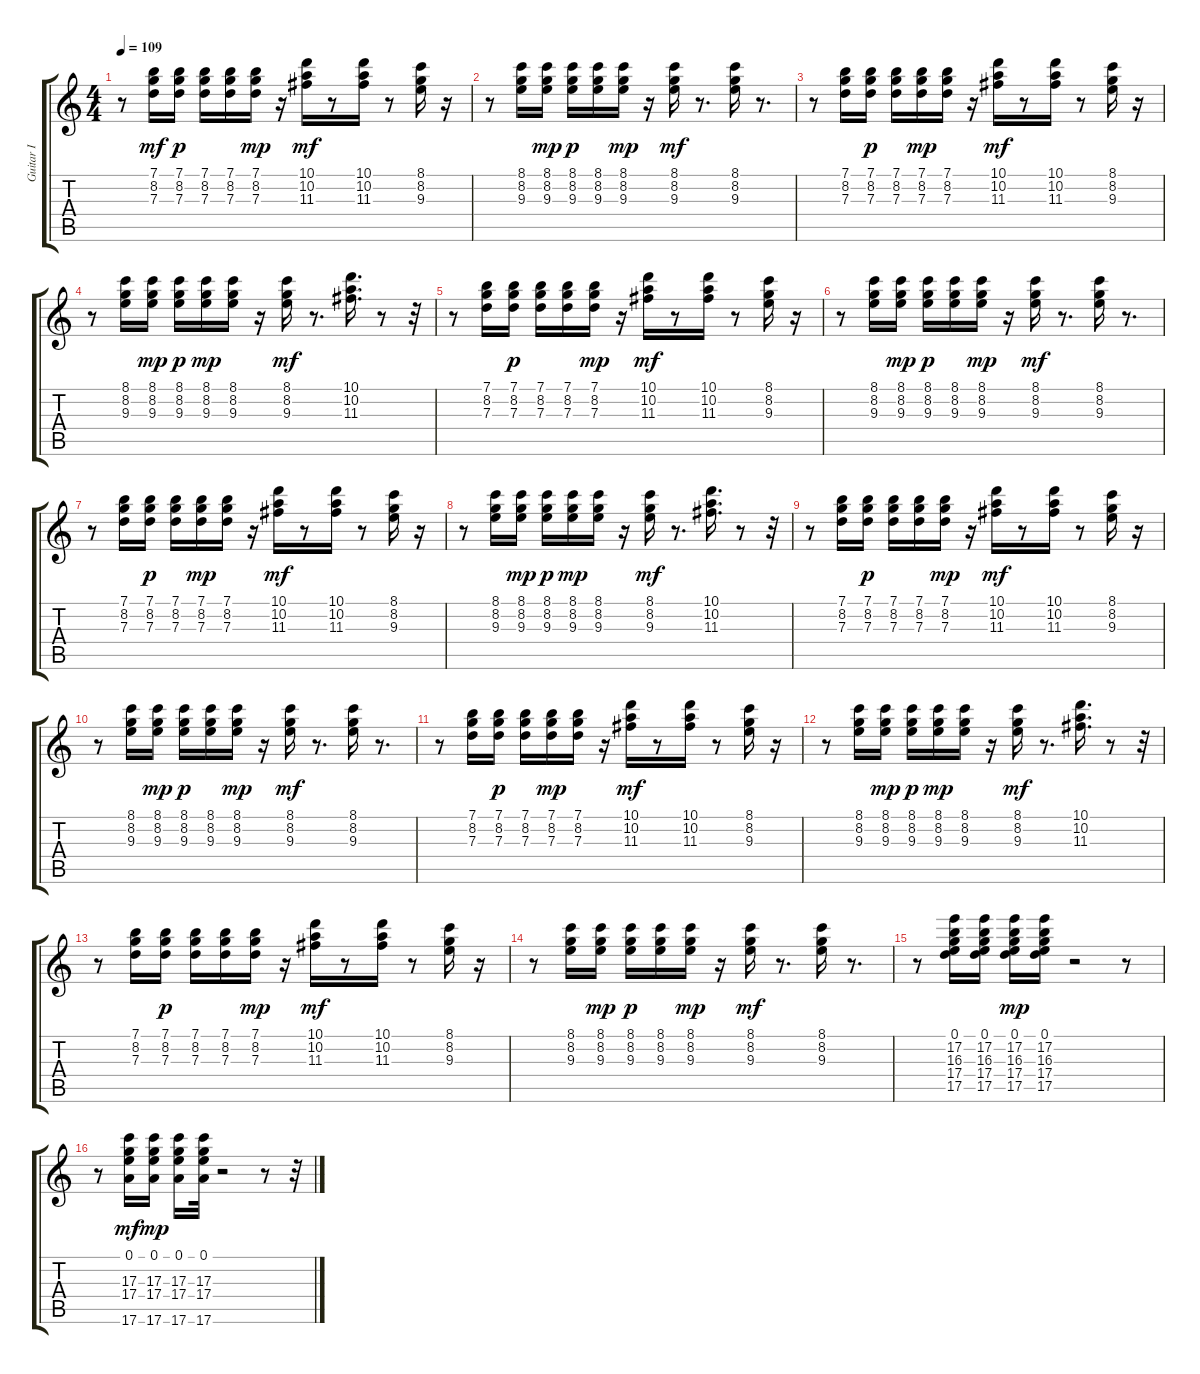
\track ("Guitar I" "Guitar I") {instrument electricguitarjazz}
\staff {score tabs}
\tuning (E4 B3 G3 D3 A2 E2) {hide}
\ts (4 4)
\tempo 109
\clef g2
\ks c
r.8{dy mf} (7.1 8.2 7.3).16 (7.1 8.2 7.3).16{dy p} (7.1 8.2 7.3).16 (7.1 8.2 7.3).16 (7.1 8.2 7.3).16{dy mp} r.16 (10.1 10.2 11.3).16{dy mf} r.8 (10.1 10.2 11.3).16 r.8 (8.1 8.2 9.3).16 r.16 |
r.8 (8.1 8.2 9.3).16 (8.1 8.2 9.3).16{dy mp} (8.1 8.2 9.3).16{dy p} (8.1 8.2 9.3).16 (8.1 8.2 9.3).16{dy mp} r.16 (8.1 8.2 9.3).16{dy mf} r.8{d} (8.1 8.2 9.3).16 r.8{d} |
r.8 (7.1 8.2 7.3).16 (7.1 8.2 7.3).16{dy p} (7.1 8.2 7.3).16 (7.1 8.2 7.3).16{dy mp} (7.1 8.2 7.3).16 r.16 (10.1 10.2 11.3).16{dy mf} r.8 (10.1 10.2 11.3).16 r.8 (8.1 8.2 9.3).16 r.16 |
r.8 (8.1 8.2 9.3).16 (8.1 8.2 9.3).16{dy mp} (8.1 8.2 9.3).16{dy p} (8.1 8.2 9.3).16{dy mp} (8.1 8.2 9.3).16 r.16 (8.1 8.2 9.3).16{dy mf} r.8{d} (10.1 10.2 11.3).16{d} r.8 r.32 |
r.8 (7.1 8.2 7.3).16 (7.1 8.2 7.3).16{dy p} (7.1 8.2 7.3).16 (7.1 8.2 7.3).16 (7.1 8.2 7.3).16{dy mp} r.16 (10.1 10.2 11.3).16{dy mf} r.8 (10.1 10.2 11.3).16 r.8 (8.1 8.2 9.3).16 r.16 |
r.8 (8.1 8.2 9.3).16 (8.1 8.2 9.3).16{dy mp} (8.1 8.2 9.3).16{dy p} (8.1 8.2 9.3).16 (8.1 8.2 9.3).16{dy mp} r.16 (8.1 8.2 9.3).16{dy mf} r.8{d} (8.1 8.2 9.3).16 r.8{d} |
r.8 (7.1 8.2 7.3).16 (7.1 8.2 7.3).16{dy p} (7.1 8.2 7.3).16 (7.1 8.2 7.3).16{dy mp} (7.1 8.2 7.3).16 r.16 (10.1 10.2 11.3).16{dy mf} r.8 (10.1 10.2 11.3).16 r.8 (8.1 8.2 9.3).16 r.16 |
r.8 (8.1 8.2 9.3).16 (8.1 8.2 9.3).16{dy mp} (8.1 8.2 9.3).16{dy p} (8.1 8.2 9.3).16{dy mp} (8.1 8.2 9.3).16 r.16 (8.1 8.2 9.3).16{dy mf} r.8{d} (10.1 10.2 11.3).16{d} r.8 r.32 |
r.8 (7.1 8.2 7.3).16 (7.1 8.2 7.3).16{dy p} (7.1 8.2 7.3).16 (7.1 8.2 7.3).16 (7.1 8.2 7.3).16{dy mp} r.16 (10.1 10.2 11.3).16{dy mf} r.8 (10.1 10.2 11.3).16 r.8 (8.1 8.2 9.3).16 r.16 |
r.8 (8.1 8.2 9.3).16 (8.1 8.2 9.3).16{dy mp} (8.1 8.2 9.3).16{dy p} (8.1 8.2 9.3).16 (8.1 8.2 9.3).16{dy mp} r.16 (8.1 8.2 9.3).16{dy mf} r.8{d} (8.1 8.2 9.3).16 r.8{d} |
r.8 (7.1 8.2 7.3).16 (7.1 8.2 7.3).16{dy p} (7.1 8.2 7.3).16 (7.1 8.2 7.3).16{dy mp} (7.1 8.2 7.3).16 r.16 (10.1 10.2 11.3).16{dy mf} r.8 (10.1 10.2 11.3).16 r.8 (8.1 8.2 9.3).16 r.16 |
r.8 (8.1 8.2 9.3).16 (8.1 8.2 9.3).16{dy mp} (8.1 8.2 9.3).16{dy p} (8.1 8.2 9.3).16{dy mp} (8.1 8.2 9.3).16 r.16 (8.1 8.2 9.3).16{dy mf} r.8{d} (10.1 10.2 11.3).16{d} r.8 r.32 |
r.8 (7.1 8.2 7.3).16 (7.1 8.2 7.3).16{dy p} (7.1 8.2 7.3).16 (7.1 8.2 7.3).16 (7.1 8.2 7.3).16{dy mp} r.16 (10.1 10.2 11.3).16{dy mf} r.8 (10.1 10.2 11.3).16 r.8 (8.1 8.2 9.3).16 r.16 |
r.8 (8.1 8.2 9.3).16 (8.1 8.2 9.3).16{dy mp} (8.1 8.2 9.3).16{dy p} (8.1 8.2 9.3).16 (8.1 8.2 9.3).16{dy mp} r.16 (8.1 8.2 9.3).16{dy mf} r.8{d} (8.1 8.2 9.3).16 r.8{d} |
r.8 (0.1 17.2 16.3 17.4 17.5).16 (0.1 17.2 16.3 17.4 17.5).16 (0.1 17.2 16.3 17.4 17.5).16{dy mp} (0.1 17.2 16.3 17.4 17.5).16 r.2 r.8 |
r.8 (0.1 17.3 17.4 17.6).16{dy mf} (0.1 17.3 17.4 17.6).16{dy mp} (0.1 17.3 17.4 17.6).16 (0.1 17.3 17.4 17.6).32 r.2 r.8 r.32
